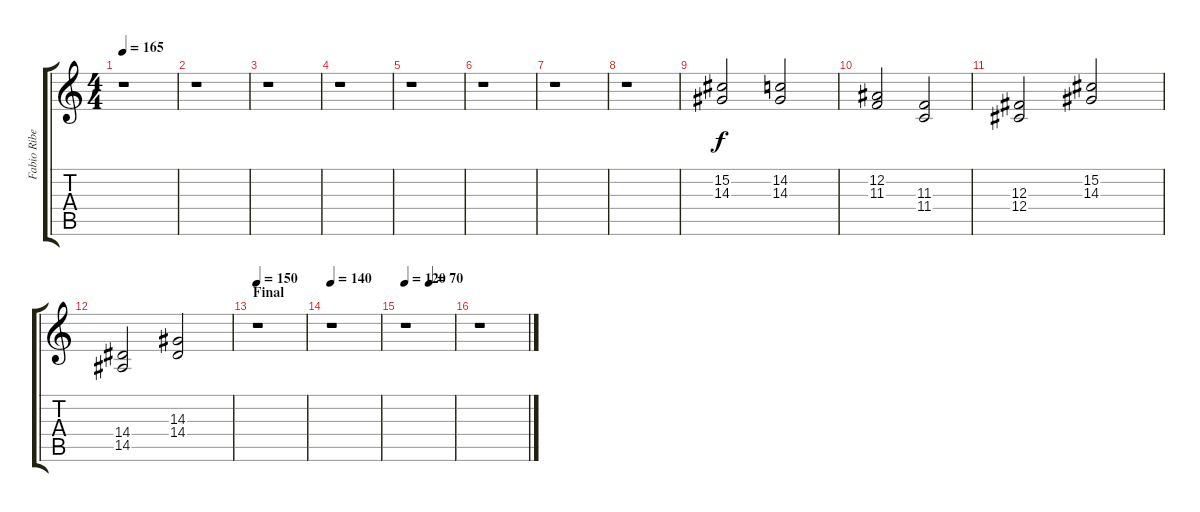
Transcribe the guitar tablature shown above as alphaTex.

\track ("Fabio Ribeiro" "Fabio Ribe") {instrument stringensemble1}
\staff {score tabs}
\tuning (Eb4 Bb3 Gb3 Db3 Ab2 Eb2) {hide}
\ts (4 4)
\tempo 165
\clef g2
\ks c
r.1{dy f} |
r.1 |
r.1 |
r.1 |
r.1 |
r.1 |
r.1 |
r.1 |
(15.2 14.3).2 (14.2 14.3).2 |
(12.2 11.3).2 (11.3 11.4).2 |
(12.3 12.4).2 (15.2 14.3).2 |
(14.4 14.5).2 (14.3 14.4).2 |
\section ("" "Final")
\tempo 150
r.1 |
\tempo 140
r.1 |
\tempo 120
\tempo (70 0.5)
r.1 |
r.1
